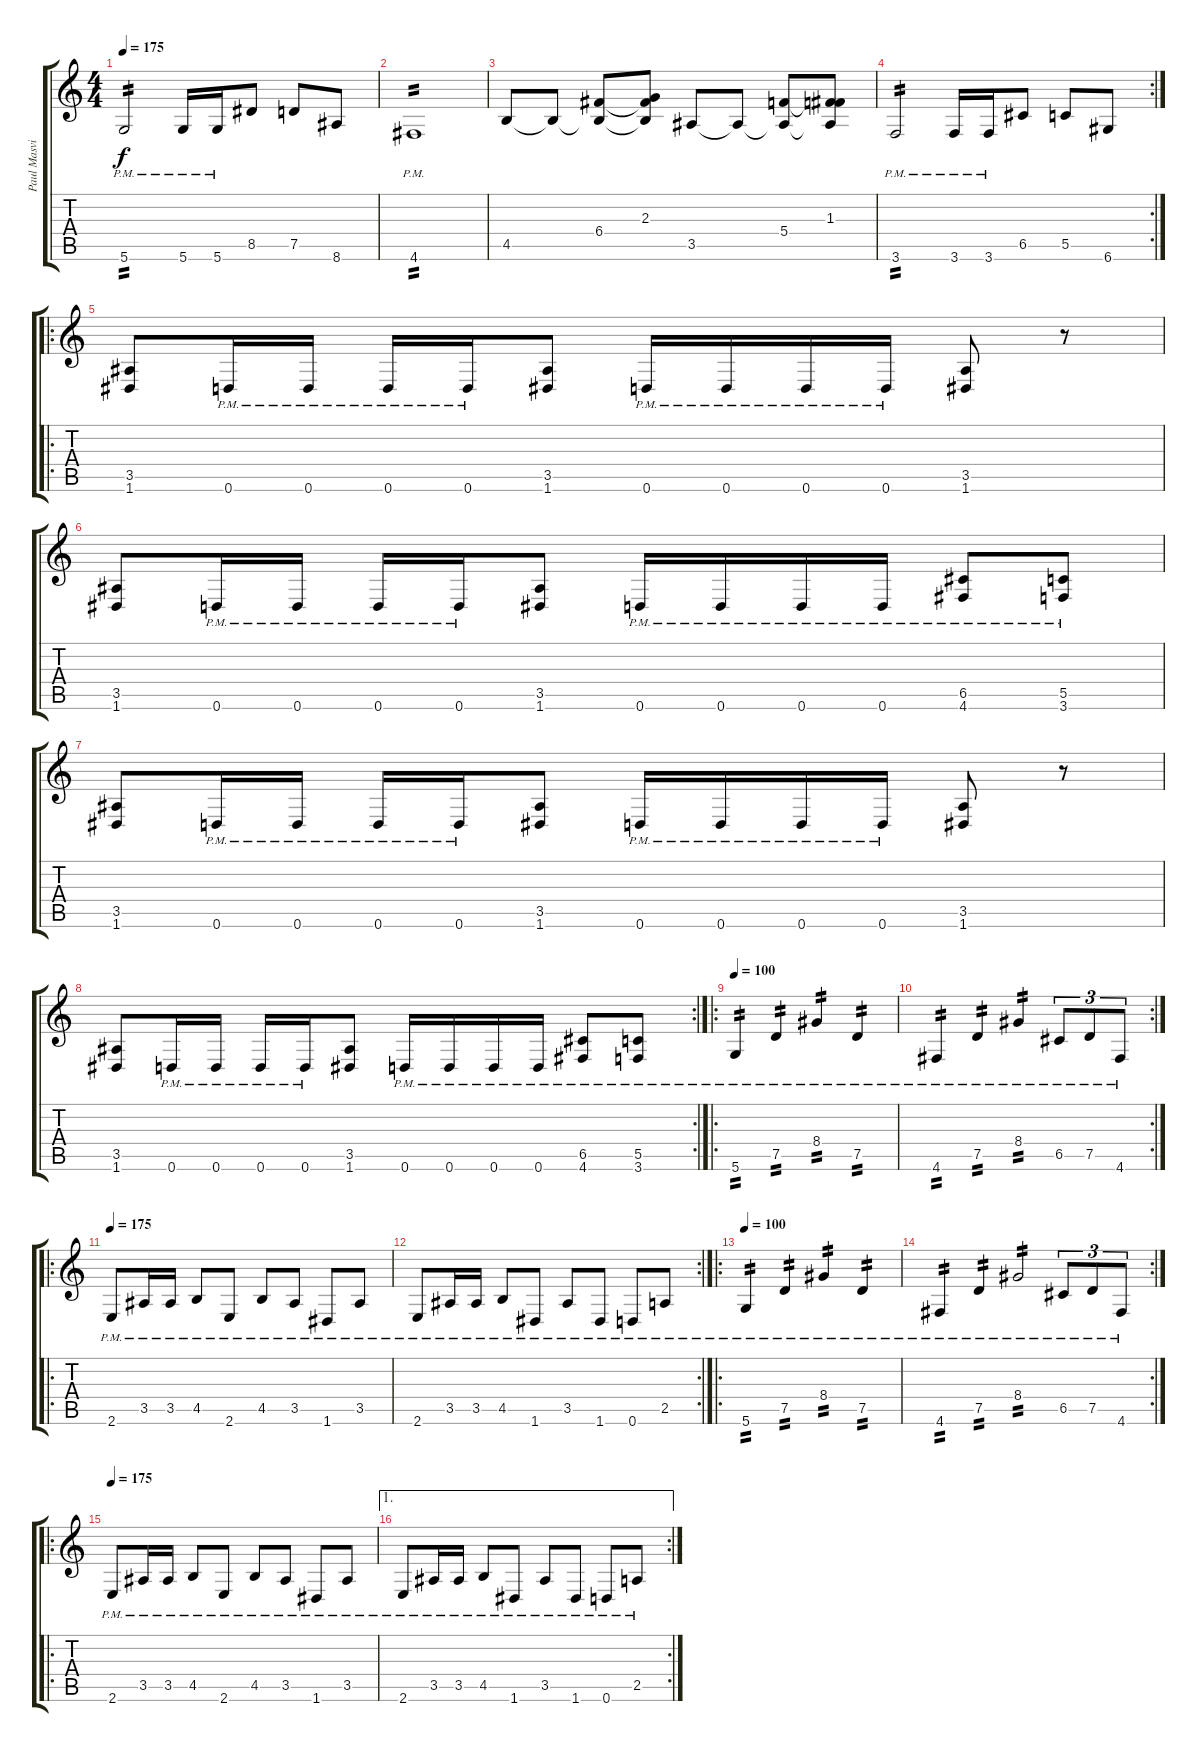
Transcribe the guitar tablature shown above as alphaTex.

\track ("Paul Masvidal" "Paul Masvi") {instrument distortionguitar}
\staff {score tabs}
\tuning (D4 A3 F3 C3 G2 D2) {hide}
\ts (4 4)
\tempo 175
\clef g2
\ks c
5.6{pm}.2{tp 2 dy f} 5.6{pm}.16 5.6{pm}.16 8.5.8 7.5.8 8.6.8 |
4.6{pm}.1{tp 2} |
4.5.8 4.5{t}.8 (6.4 4.5{t}).8 (2.3 6.4{t} 4.5{t}).8 3.5.8 3.5{t}.8 (5.4 3.5{t}).8 (1.3 5.4{t} 3.5{t}).8 |
\rc 2
3.6{pm}.2{tp 2} 3.6{pm}.16 3.6{pm}.16 6.5.8 5.5.8 6.6.8 |
\ro
\section ("" "")
(3.5 1.6).8 0.6{pm}.16 0.6{pm}.16 0.6{pm}.16 0.6{pm}.16 (3.5 1.6).8 0.6{pm}.16 0.6{pm}.16 0.6{pm}.16 0.6{pm}.16 (3.5 1.6).8 r.8 |
(3.5 1.6).8 0.6{pm}.16 0.6{pm}.16 0.6{pm}.16 0.6{pm}.16 (3.5 1.6).8 0.6{pm}.16 0.6{pm}.16 0.6{pm}.16 0.6{pm}.16 (6.5{pm} 4.6{pm}).8 (5.5{pm} 3.6{pm}).8 |
(3.5 1.6).8 0.6{pm}.16 0.6{pm}.16 0.6{pm}.16 0.6{pm}.16 (3.5 1.6).8 0.6{pm}.16 0.6{pm}.16 0.6{pm}.16 0.6{pm}.16 (3.5 1.6).8 r.8 |
\rc 2
(3.5 1.6).8 0.6{pm}.16 0.6{pm}.16 0.6{pm}.16 0.6{pm}.16 (3.5 1.6).8 0.6{pm}.16 0.6{pm}.16 0.6{pm}.16 0.6{pm}.16 (6.5{pm} 4.6{pm}).8 (5.5{pm} 3.6{pm}).8 |
\ro
\section ("" "")
\tempo 100
5.6{pm}.4{tp 2} 7.5{pm}.4{tp 2} 8.4{pm}.4{tp 2} 7.5{pm}.4{tp 2} |
\rc 2
4.6{pm}.4{tp 2} 7.5{pm}.4{tp 2} 8.4{pm}.4{tp 2} 6.5{pm}.8{tu (3 2)} 7.5{pm}.8{tu (3 2)} 4.6{pm}.8{tu (3 2)} |
\ro
\section ("" "")
\tempo 175
2.6{pm}.8 3.5{pm}.16 3.5{pm}.16 4.5{pm}.8 2.6{pm}.8 4.5{pm}.8 3.5{pm}.8 1.6{pm}.8 3.5{pm}.8 |
\rc 2
2.6{pm}.8 3.5{pm}.16 3.5{pm}.16 4.5{pm}.8 1.6{pm}.8 3.5{pm}.8 1.6{pm}.8 0.6{pm}.8 2.5{pm}.8 |
\ro
\section ("" "")
\tempo 100
5.6{pm}.4{tp 2} 7.5{pm}.4{tp 2} 8.4{pm}.4{tp 2} 7.5{pm}.4{tp 2} |
\rc 2
4.6{pm}.4{tp 2} 7.5{pm}.4{tp 2} 8.4{pm}.2{tp 2} 6.5{pm}.8{tu (3 2)} 7.5{pm}.8{tu (3 2)} 4.6{pm}.8{tu (3 2)} |
\ro
\section ("" "")
\tempo 175
2.6{pm}.8 3.5{pm}.16 3.5{pm}.16 4.5{pm}.8 2.6{pm}.8 4.5{pm}.8 3.5{pm}.8 1.6{pm}.8 3.5{pm}.8 |
\ae 1
\rc 2
2.6{pm}.8 3.5{pm}.16 3.5{pm}.16 4.5{pm}.8 1.6{pm}.8 3.5{pm}.8 1.6{pm}.8 0.6{pm}.8 2.5{pm}.8
